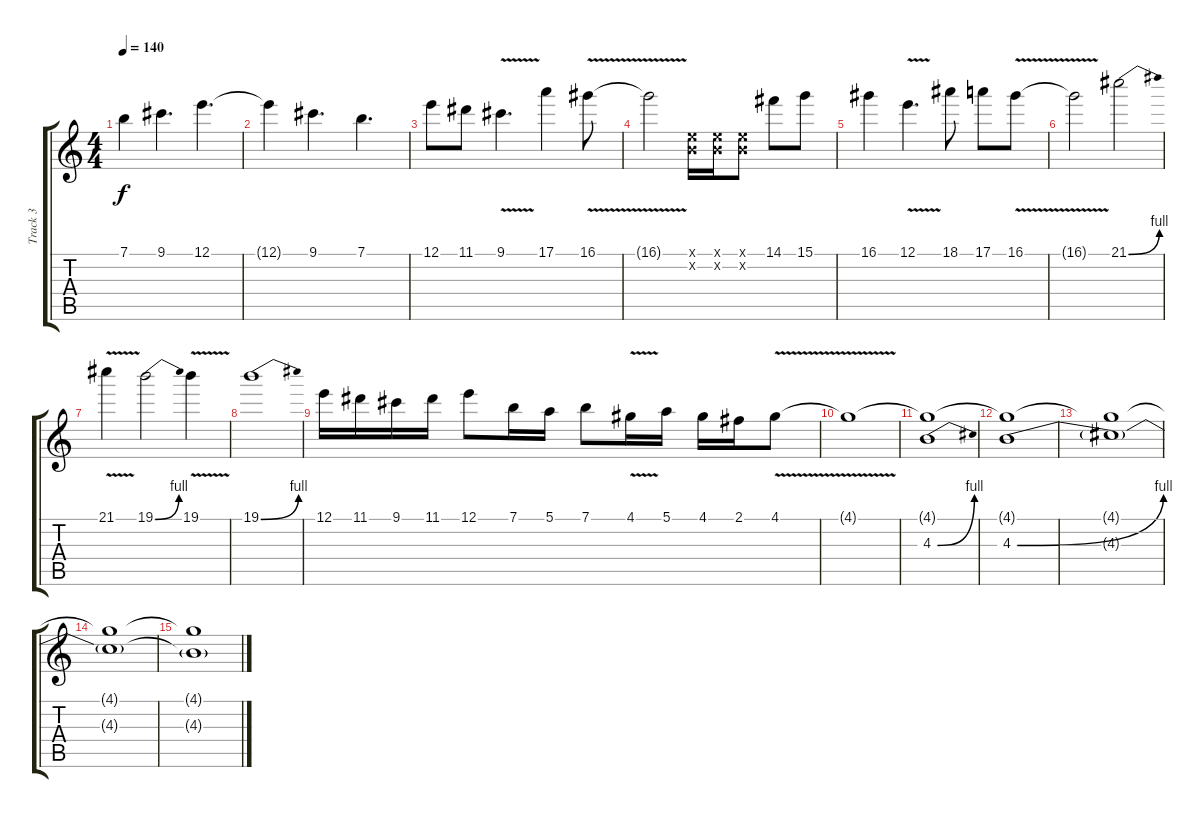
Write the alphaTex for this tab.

\track ("Track 3" "Track 3") {instrument electricguitarjazz}
\staff {score tabs}
\tuning (E4 B3 G3 D3 A2 E2) {hide}
\ts (4 4)
\tempo 140
\clef g2
\ks c
7.1{t}.4{dy f} 9.1.4{d} 12.1.4{d} |
12.1{t}.4 9.1.4{d} 7.1.4{d} |
12.1.8 11.1.8 9.1{v}.4{d} 17.1.4 16.1{v}.8 |
16.1{t}.2 (0.1{x} 0.2{x}).16 (0.1{x} 0.2{x}).16 (0.1{x} 0.2{x}).8 14.1.8 15.1.8 |
16.1.4 12.1{v}.4{d} 18.1.8 17.1.8 16.1{v}.8 |
16.1{t}.2 21.1{be (bend 0 0 60 4)}.2 |
21.1{v}.4 19.1{be (bend 0 0 60 4)}.2 19.1{v}.4 |
19.1{be (bend 0 0 60 4)}.1 |
12.1.16 11.1.16 9.1.16 11.1.16 12.1.8 7.1.16 5.1.16 7.1.8 4.1{v}.16 5.1.16 4.1.16 2.1.16 4.1{v}.8 |
4.1{t}.1 |
(4.1{t} 4.3{be (bend 0 0 60 4)}).1 |
(4.1{t} 4.3{be (bend 0 0 60 4)}).1 |
(4.1{t} 4.3{t}).1 |
(4.1{t} 4.3{t}).1 |
(4.1{t} 4.3{t}).1
